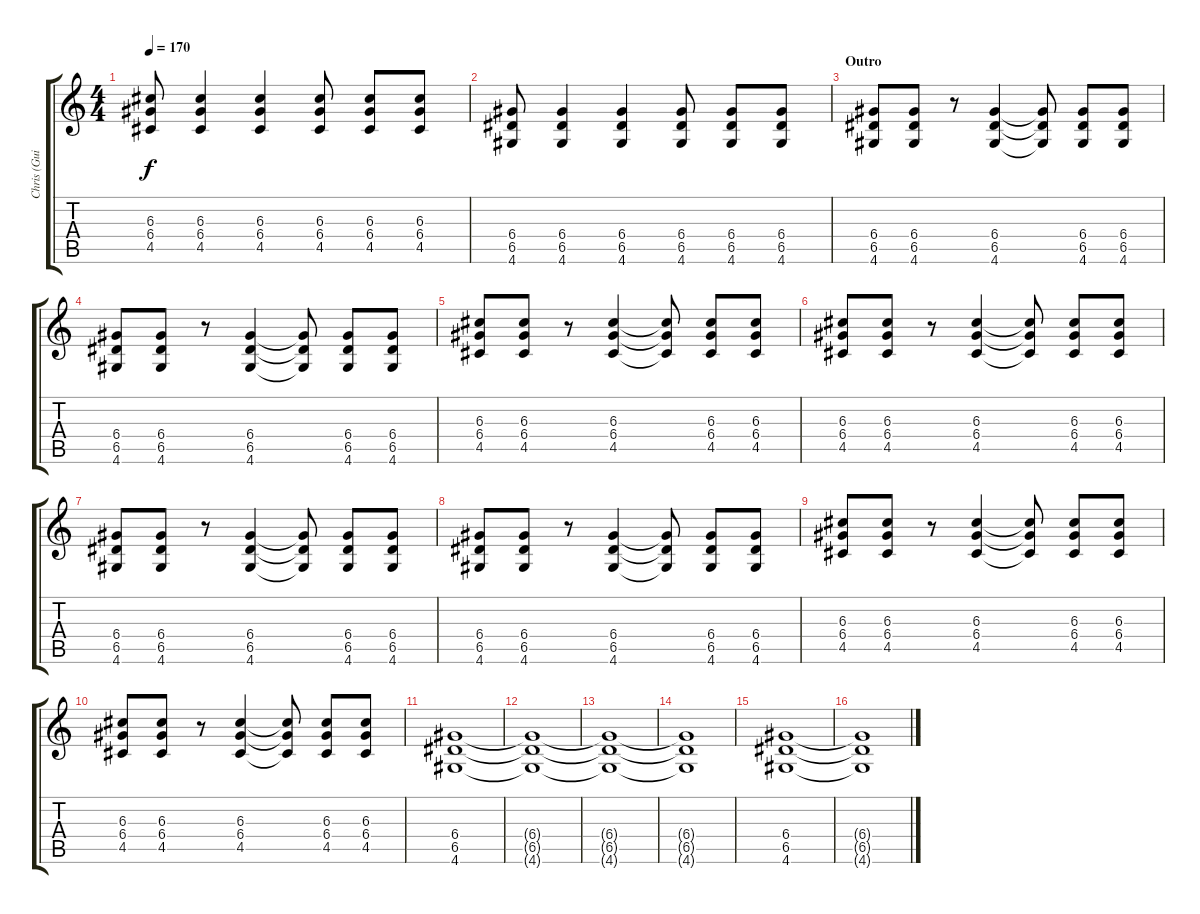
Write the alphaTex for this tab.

\track ("Chris (Guitar)" "Chris (Gui") {instrument electricguitarclean}
\staff {score tabs}
\tuning (E4 B3 G3 D3 A2 E2) {hide}
\ts (4 4)
\tempo 170
\clef g2
\ks c
(6.3 6.4 4.5).8{dy f instrument distortionguitar} (6.3 6.4 4.5).4 (6.3 6.4 4.5).4 (6.3 6.4 4.5).8 (6.3 6.4 4.5).8 (6.3 6.4 4.5).8 |
(6.4 6.5 4.6).8{instrument distortionguitar} (6.4 6.5 4.6).4 (6.4 6.5 4.6).4 (6.4 6.5 4.6).8 (6.4 6.5 4.6).8 (6.4 6.5 4.6).8 |
\section ("" "Outro")
(6.4 6.5 4.6).8{instrument distortionguitar} (6.4 6.5 4.6).8 r.8 (6.4 6.5 4.6).4 (6.4{t} 6.5{t} 4.6{t}).8 (6.4 6.5 4.6).8 (6.4 6.5 4.6).8 |
(6.4 6.5 4.6).8{instrument distortionguitar} (6.4 6.5 4.6).8 r.8 (6.4 6.5 4.6).4 (6.4{t} 6.5{t} 4.6{t}).8 (6.4 6.5 4.6).8 (6.4 6.5 4.6).8 |
(6.3 6.4 4.5).8{instrument distortionguitar} (6.3 6.4 4.5).8 r.8 (6.3 6.4 4.5).4 (6.3{t} 6.4{t} 4.5{t}).8 (6.3 6.4 4.5).8 (6.3 6.4 4.5).8 |
(6.3 6.4 4.5).8{instrument distortionguitar} (6.3 6.4 4.5).8 r.8 (6.3 6.4 4.5).4 (6.3{t} 6.4{t} 4.5{t}).8 (6.3 6.4 4.5).8 (6.3 6.4 4.5).8 |
(6.4 6.5 4.6).8{instrument distortionguitar} (6.4 6.5 4.6).8 r.8 (6.4 6.5 4.6).4 (6.4{t} 6.5{t} 4.6{t}).8 (6.4 6.5 4.6).8 (6.4 6.5 4.6).8 |
(6.4 6.5 4.6).8{instrument distortionguitar} (6.4 6.5 4.6).8 r.8 (6.4 6.5 4.6).4 (6.4{t} 6.5{t} 4.6{t}).8 (6.4 6.5 4.6).8 (6.4 6.5 4.6).8 |
(6.3 6.4 4.5).8{instrument distortionguitar} (6.3 6.4 4.5).8 r.8 (6.3 6.4 4.5).4 (6.3{t} 6.4{t} 4.5{t}).8 (6.3 6.4 4.5).8 (6.3 6.4 4.5).8 |
(6.3 6.4 4.5).8{instrument distortionguitar} (6.3 6.4 4.5).8 r.8 (6.3 6.4 4.5).4 (6.3{t} 6.4{t} 4.5{t}).8 (6.3 6.4 4.5).8 (6.3 6.4 4.5).8 |
(6.4 6.5 4.6).1{instrument distortionguitar} |
(6.4{t} 6.5{t} 4.6{t}).1 |
(6.4{t} 6.5{t} 4.6{t}).1{volume 7} |
(6.4{t} 6.5{t} 4.6{t}).1 |
(6.4 6.5 4.6).1{instrument distortionguitar} |
(6.4{t} 6.5{t} 4.6{t}).1
